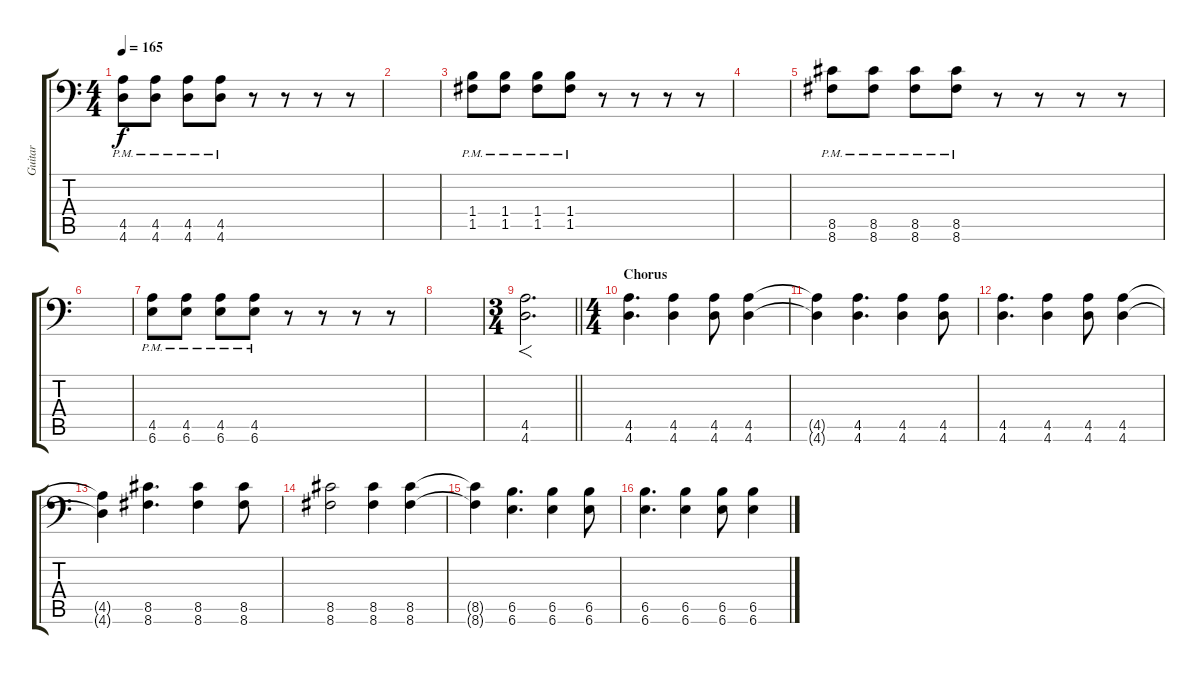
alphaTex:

\track ("Guitar " "Guitar ") {instrument distortionguitar}
\staff {score tabs}
\tuning (C4 G3 Eb3 Bb2 F2 Bb1) {hide}
\ts (4 4)
\tempo 165
\clef f4
\ks c
(4.5{pm} 4.6{pm}).8{dy f} (4.5{pm} 4.6{pm}).8 (4.5{pm} 4.6{pm}).8 (4.5{pm} 4.6{pm}).8 r.8 r.8 r.8 r.8 |
|
(1.4{pm} 1.5{pm}).8 (1.4{pm} 1.5{pm}).8 (1.4{pm} 1.5{pm}).8 (1.4{pm} 1.5{pm}).8 r.8 r.8 r.8 r.8 |
|
(8.5{pm} 8.6{pm}).8 (8.5{pm} 8.6{pm}).8 (8.5{pm} 8.6{pm}).8 (8.5{pm} 8.6{pm}).8 r.8 r.8 r.8 r.8 |
|
(4.5{pm} 6.6{pm}).8 (4.5{pm} 6.6{pm}).8 (4.5{pm} 6.6{pm}).8 (4.5{pm} 6.6{pm}).8 r.8 r.8 r.8 r.8 |
|
\ts (3 4)
\barLineRight lightlight
(4.5 4.6).2{f d} |
\ts (4 4)
\section ("" "Chorus")
(4.5 4.6).4{d} (4.5 4.6).4 (4.5 4.6).8 (4.5 4.6).4 |
(4.5{t} 4.6{t}).4 (4.5 4.6).4{d} (4.5 4.6).4 (4.5 4.6).8 |
(4.5 4.6).4{d} (4.5 4.6).4 (4.5 4.6).8 (4.5 4.6).4 |
(4.5{t} 4.6{t}).4 (8.5 8.6).4{d} (8.5 8.6).4 (8.5 8.6).8 |
(8.5 8.6).2 (8.5 8.6).4 (8.5 8.6).4 |
(8.5{t} 8.6{t}).4 (6.5 6.6).4{d} (6.5 6.6).4 (6.5 6.6).8 |
(6.5 6.6).4{d} (6.5 6.6).4 (6.5 6.6).8 (6.5 6.6).4
